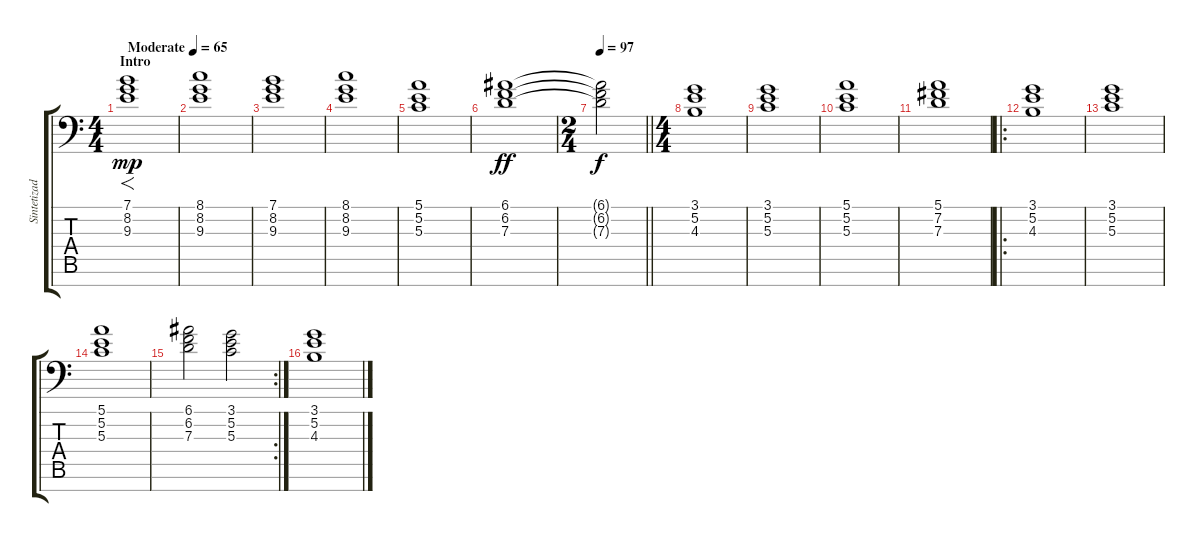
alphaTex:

\track ("Sintetizador II" "Sintetizad") {instrument synthstrings1}
\staff {score tabs}
\tuning (E4 B3 G3 D3 A2 E2 C-1) {hide}
\ts (4 4)
\section ("" "Intro")
\tempo (65 "Moderate")
\clef f4
\ks c
(7.1 8.2 9.3).1{f dy mp instrument synthstrings1} |
(8.1 8.2 9.3).1 |
(7.1 8.2 9.3).1 |
(8.1 8.2 9.3).1 |
(5.1 5.2 5.3).1 |
(6.1 6.2 7.3).1{dy ff} |
\ts (2 4)
\tempo 97
\barLineRight lightlight
(6.1{t} 6.2{t} 7.3{t}).2{dy f} |
\ts (4 4)
\section ("" "")
(3.1 5.2 4.3).1 |
(3.1 5.2 5.3).1 |
(5.1 5.2 5.3).1 |
(5.1 7.2 7.3).1 |
\ro
(3.1 5.2 4.3).1 |
(3.1 5.2 5.3).1 |
(5.1 5.2 5.3).1 |
\rc 2
(6.1 6.2 7.3).2 (3.1 5.2 5.3).2 |
(3.1 5.2 4.3).1
